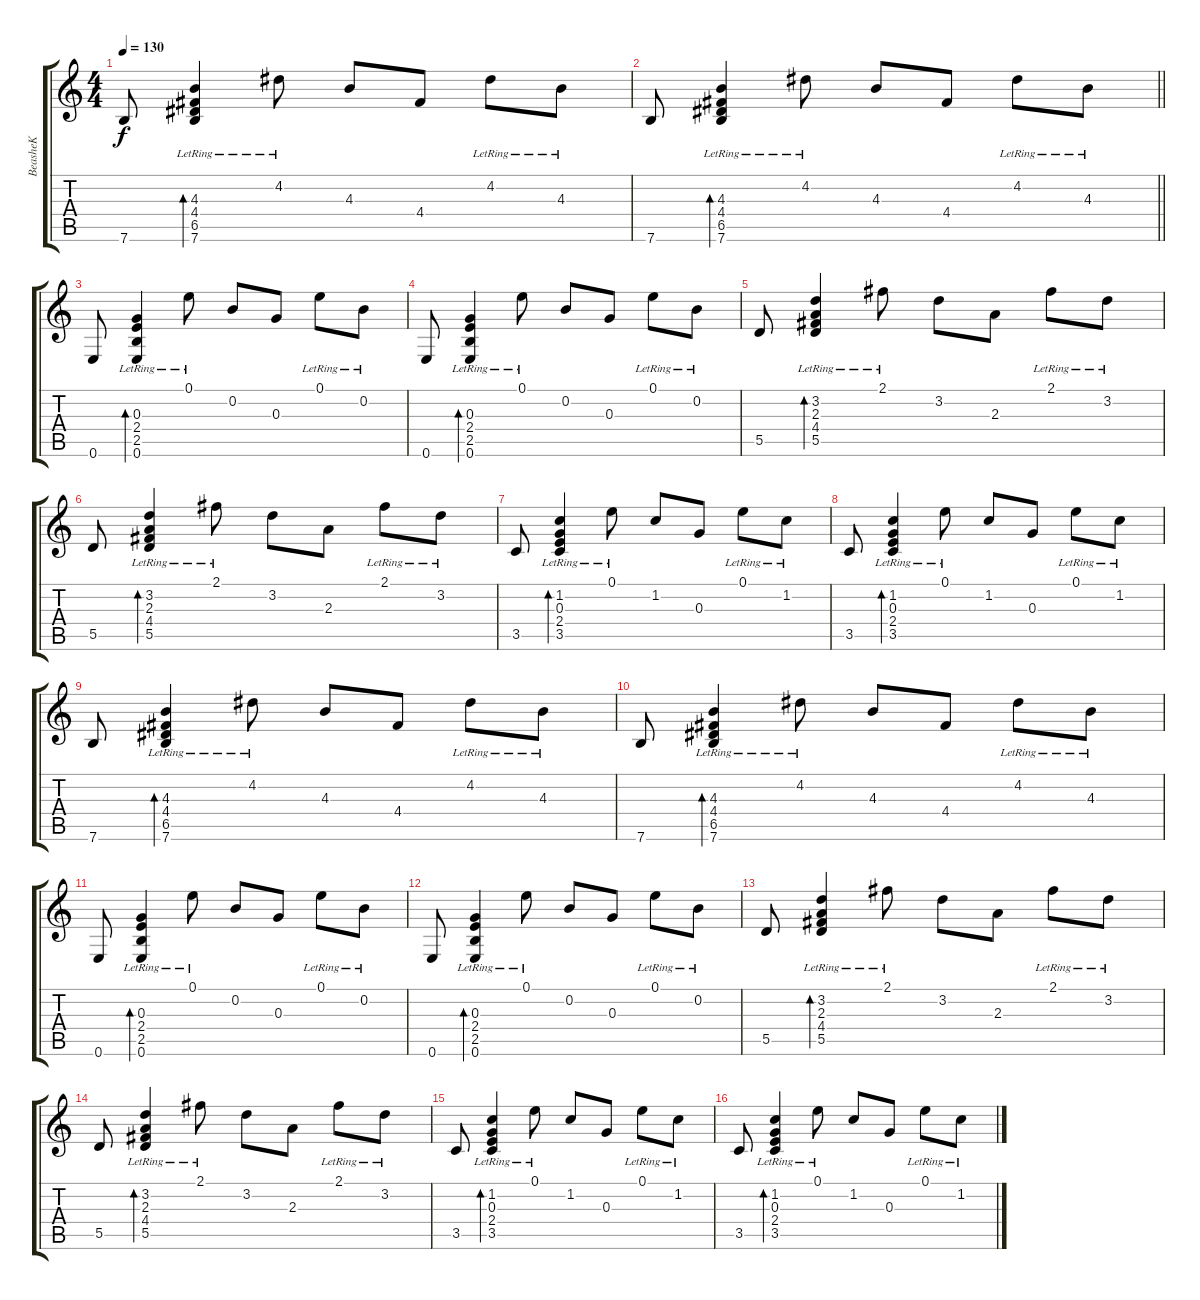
\track ("BeasheK" "BeasheK") {instrument acousticguitarsteel}
\staff {score tabs}
\tuning (E4 B3 G3 D3 A2 E2) {hide}
\ts (4 4)
\tempo 130
\clef g2
\ks c
7.6.8{dy f} (4.3{lr} 4.4{lr} 6.5{lr} 7.6{lr}).4{bd 480} 4.2{lr}.8 4.3.8 4.4.8 4.2{lr}.8 4.3{lr}.8 |
\barLineRight lightlight
7.6.8 (4.3{lr} 4.4{lr} 6.5{lr} 7.6{lr}).4{bd 480} 4.2{lr}.8 4.3.8 4.4.8 4.2{lr}.8 4.3{lr}.8 |
0.6.8 (0.3{lr} 2.4{lr} 2.5{lr} 0.6{lr}).4{bd 480} 0.1{lr}.8 0.2.8 0.3.8 0.1{lr}.8 0.2{lr}.8 |
0.6.8 (0.3{lr} 2.4{lr} 2.5{lr} 0.6{lr}).4{bd 480} 0.1{lr}.8 0.2.8 0.3.8 0.1{lr}.8 0.2{lr}.8 |
5.5.8 (3.2{lr} 2.3 4.4{lr} 5.5{lr}).4{bd 480} 2.1{lr}.8 3.2.8 2.3.8 2.1{lr}.8 3.2{lr}.8 |
5.5.8 (3.2{lr} 2.3 4.4{lr} 5.5{lr}).4{bd 480} 2.1{lr}.8 3.2.8 2.3.8 2.1{lr}.8 3.2{lr}.8 |
3.5.8 (1.2{lr} 0.3{lr} 2.4{lr} 3.5{lr}).4{bd 480} 0.1{lr}.8 1.2.8 0.3.8 0.1{lr}.8 1.2{lr}.8 |
3.5.8 (1.2{lr} 0.3{lr} 2.4{lr} 3.5{lr}).4{bd 480} 0.1{lr}.8 1.2.8 0.3.8 0.1{lr}.8 1.2{lr}.8 |
7.6.8 (4.3{lr} 4.4{lr} 6.5{lr} 7.6{lr}).4{bd 480} 4.2{lr}.8 4.3.8 4.4.8 4.2{lr}.8 4.3{lr}.8 |
7.6.8 (4.3{lr} 4.4{lr} 6.5{lr} 7.6{lr}).4{bd 480} 4.2{lr}.8 4.3.8 4.4.8 4.2{lr}.8 4.3{lr}.8 |
0.6.8 (0.3{lr} 2.4{lr} 2.5{lr} 0.6{lr}).4{bd 480} 0.1{lr}.8 0.2.8 0.3.8 0.1{lr}.8 0.2{lr}.8 |
0.6.8 (0.3{lr} 2.4{lr} 2.5{lr} 0.6{lr}).4{bd 480} 0.1{lr}.8 0.2.8 0.3.8 0.1{lr}.8 0.2{lr}.8 |
5.5.8 (3.2{lr} 2.3 4.4{lr} 5.5{lr}).4{bd 480} 2.1{lr}.8 3.2.8 2.3.8 2.1{lr}.8 3.2{lr}.8 |
5.5.8 (3.2{lr} 2.3 4.4{lr} 5.5{lr}).4{bd 480} 2.1{lr}.8 3.2.8 2.3.8 2.1{lr}.8 3.2{lr}.8 |
3.5.8 (1.2{lr} 0.3{lr} 2.4{lr} 3.5{lr}).4{bd 480} 0.1{lr}.8 1.2.8 0.3.8 0.1{lr}.8 1.2{lr}.8 |
3.5.8 (1.2{lr} 0.3{lr} 2.4{lr} 3.5{lr}).4{bd 480} 0.1{lr}.8 1.2.8 0.3.8 0.1{lr}.8 1.2{lr}.8
